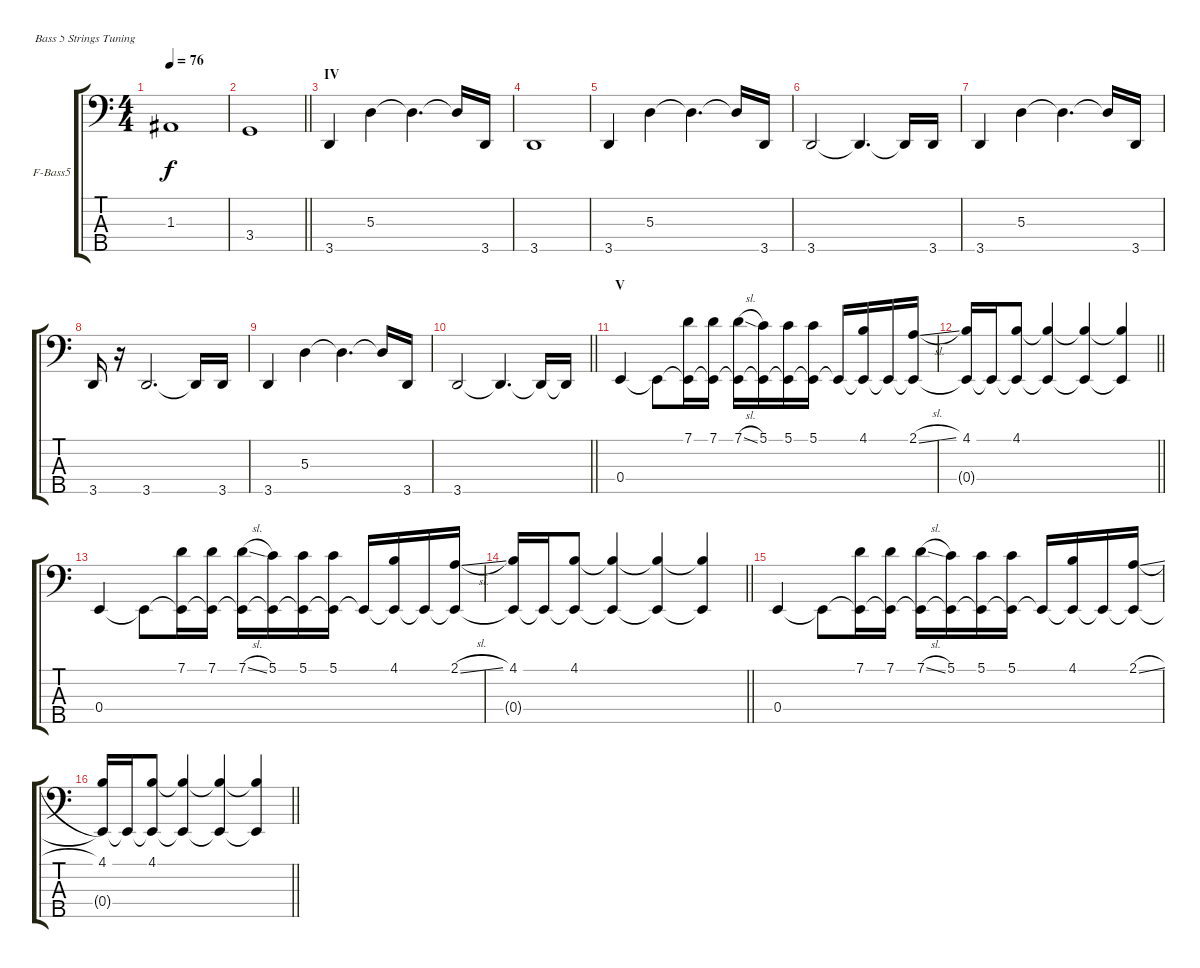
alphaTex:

\bracketExtendMode groupsimilarinstruments
\firstSystemTrackNameOrientation horizontal
\otherSystemsTrackNameOrientation horizontal
\track ("Johan DeFarfalla - Bass" "F-Bass5") {instrument fretlessbass}
\staff {score tabs}
\tuning (G2 D2 A1 E1 B0)
\ts (4 4)
\tempo 76
\clef f4
\ks c
1.3.1{dy f} |
\barLineRight lightlight
3.4.1 |
\section ("" "IV")
3.5.4 5.3.4 5.3{t}.4{d} 5.3{t}.16 3.5.16 |
3.5.1 |
3.5.4 5.3.4 5.3{t}.4{d} 5.3{t}.16 3.5.16 |
3.5.2 3.5{t}.4{d} 3.5{t}.16 3.5.16 |
3.5.4 5.3.4 5.3{t}.4{d} 5.3{t}.16 3.5.16 |
3.5.16 r.16 3.5.2{d} 3.5{t}.16 3.5.16 |
3.5.4 5.3.4 5.3{t}.4{d} 5.3{t}.16 3.5.16 |
\barLineRight lightlight
3.5.2 3.5{t}.4{d} 3.5{t}.16 3.5{t}.16 |
\section ("" "V")
0.4.4 0.4{t}.8 (7.1 0.4{t}).16 (7.1 0.4{t}).16 (7.1{sl} 0.4{t}).16 (5.1 0.4{t}).16 (5.1 0.4{t}).16 (5.1 0.4{t}).16 0.4{t}.16 (4.1 0.4{t}).16 0.4{t}.16 (2.1{sl} 0.4{t}).16 |
\barLineRight lightlight
(4.1 0.4{t}).16 0.4{t}.16 (4.1 0.4{t}).8 (4.1{t} 0.4{t}).4 (4.1{t} 0.4{t}).4 (4.1{t} 0.4{t}).4 |
0.4.4 0.4{t}.8 (7.1 0.4{t}).16 (7.1 0.4{t}).16 (7.1{sl} 0.4{t}).16 (5.1 0.4{t}).16 (5.1 0.4{t}).16 (5.1 0.4{t}).16 0.4{t}.16 (4.1 0.4{t}).16 0.4{t}.16 (2.1{sl} 0.4{t}).16 |
\barLineRight lightlight
(4.1 0.4{t}).16 0.4{t}.16 (4.1 0.4{t}).8 (4.1{t} 0.4{t}).4 (4.1{t} 0.4{t}).4 (4.1{t} 0.4{t}).4 |
0.4.4 0.4{t}.8 (7.1 0.4{t}).16 (7.1 0.4{t}).16 (7.1{sl} 0.4{t}).16 (5.1 0.4{t}).16 (5.1 0.4{t}).16 (5.1 0.4{t}).16 0.4{t}.16 (4.1 0.4{t}).16 0.4{t}.16 (2.1{sl} 0.4{t}).16 |
\barLineRight lightlight
(4.1 0.4{t}).16 0.4{t}.16 (4.1 0.4{t}).8 (4.1{t} 0.4{t}).4 (4.1{t} 0.4{t}).4 (4.1{t} 0.4{t}).4
